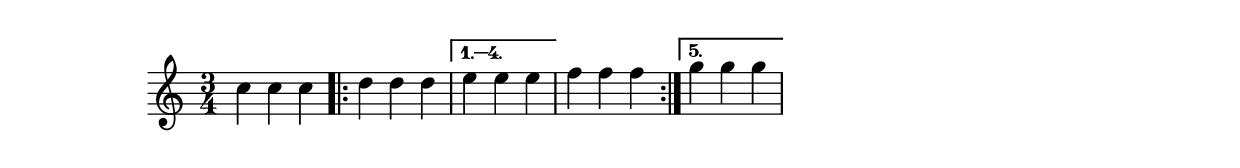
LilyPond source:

%% Do not edit this file; it is automatically
%% generated from LSR http://lsr.dsi.unimi.it
%% This file is in the public domain.
\version "2.13.4"

\header {
%% Translation of GIT committish: e98b2d804c2a136edfa28adc894bb584f676c884
  texidocfr = "
Les crochets indiquant les fins alternatives s'étalent tout au long ce
celle-ci.  On peut les raccourcir en définissant la propriété
@code{voltaSpannerDuration}.  Dans l'exemple suivant, le crochet ne se
prolonge que sur une mesure à 3/4.

"
  doctitlefr = "Diminution de la taille du crochet d'alternative"


  lsrtags = "repeats"

%% Translation of GIT committish: b2d4318d6c53df8469dfa4da09b27c15a374d0ca
  texidoces = "
De forma predeterminada, los corchetes de primera y segunda vez se
trazan encima de los finales alternativos completos, pero es posible
acortartlos estableciendo un valor cierto para
@code{voltaSpannerDuration}.  En el ejemplo siguiente, el corchete
sólo dura un compás, que corresponde a una duración de 3/4.

"
  doctitlees = "Shortening volta brackets"

%% Translation of GIT committish: d96023d8792c8af202c7cb8508010c0d3648899d
  texidocde = "
Volta-Klammern werden normalerweise über alle Noten der Klammer gezogen, aber
es ist möglich sie zu verkürzen.  Hierzu muss
@code{voltaSpannerDuration} definiert werden, in dem Beispiel etwa als
3/4, sodass die Klammer nur einen Takt dauert.

"
  doctitlede = "Volta-Klammern verkürzen"

  texidoc = "
By default, the volta brackets will be drawn over all of the
alternative music, but it is possible to shorten them by setting
@code{voltaSpannerDuration}.  In the next example, the bracket only
lasts one measure, which is a duration of 3/4.

"
  doctitle = "Shortening volta brackets"
} % begin verbatim

\relative c'' {
  \time 3/4
  c4 c c
  \set Score.voltaSpannerDuration = #(ly:make-moment 3 4)
  \repeat volta 5 { d4 d d }
  \alternative {
    {
      e4 e e
      f4 f f
    }
    { g4 g g }
  }
}

